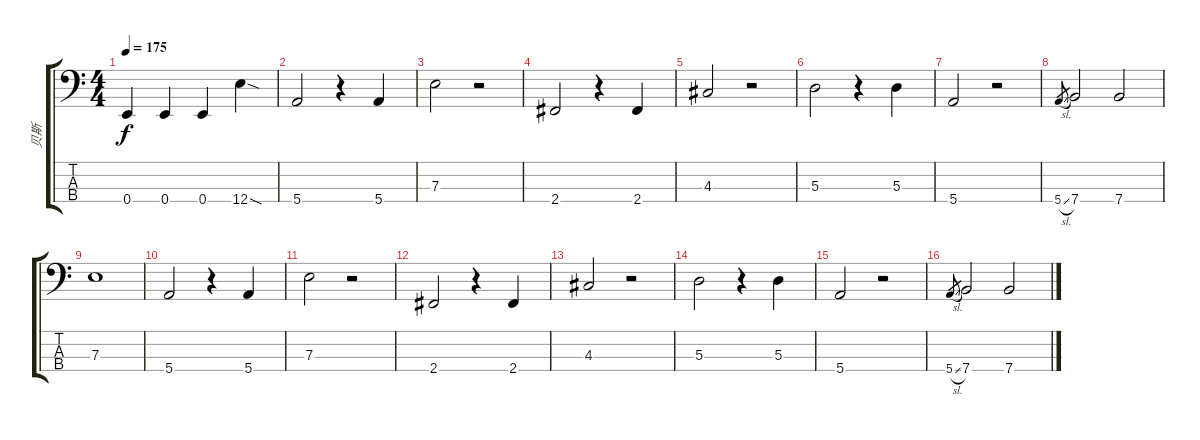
\track ("贝斯" "贝斯") {instrument electricbassfinger}
\staff {score tabs}
\tuning (G2 D2 A1 E1) {hide}
\ts (4 4)
\tempo 175
\clef f4
\ks c
0.4.4{dy f} 0.4.4 0.4.4 12.4{sod}.4 |
5.4.2 r.4 5.4.4 |
7.3.2 r.2 |
2.4.2 r.4 2.4.4 |
4.3.2 r.2 |
5.3.2 r.4 5.3.4 |
5.4.2 r.2 |
5.4{sl}.8{gr} 7.4.2 7.4.2 |
7.3.1 |
5.4.2 r.4 5.4.4 |
7.3.2 r.2 |
2.4.2 r.4 2.4.4 |
4.3.2 r.2 |
5.3.2 r.4 5.3.4 |
5.4.2 r.2 |
5.4{sl}.8{gr} 7.4.2 7.4.2
